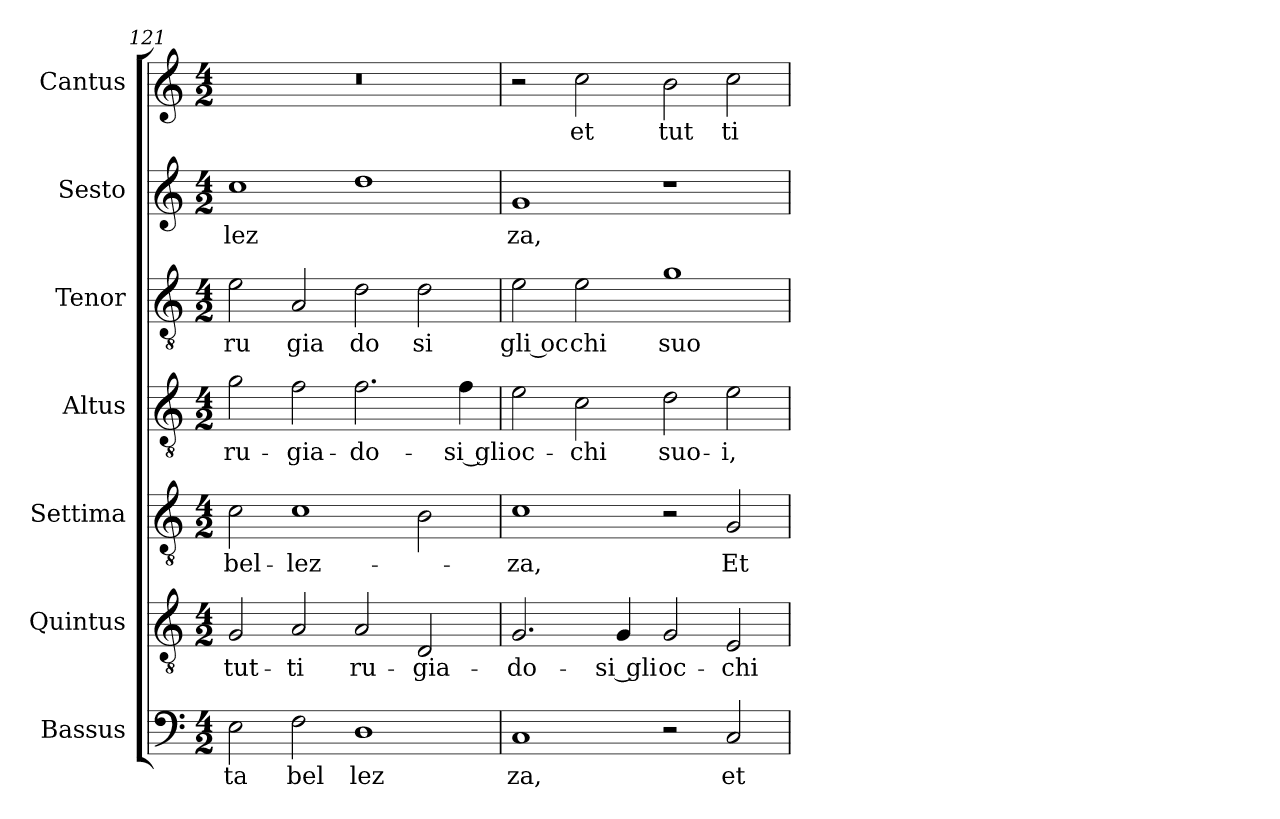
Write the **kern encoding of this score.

**kern	**text	**kern	**text	**kern	**text	**kern	**text	**kern	**text	**kern	**text	**kern	**text
*part7	*part7	*part6	*part6	*part5	*part5	*part4	*part4	*part3	*part3	*part2	*part2	*part1	*part1
*staff7	*staff7	*staff6	*staff6	*staff5	*staff5	*staff4	*staff4	*staff3	*staff3	*staff2	*staff2	*staff1	*staff1
*I"Bassus	*	*I"Quintus	*	*I"Settima	*	*I"Altus	*	*I"Tenor	*	*I"Sesto	*	*I"Cantus	*
*clefF4	*	*clefGv2	*	*clefGv2	*	*clefGv2	*	*clefGv2	*	*clefG2	*	*clefG2	*
*	*	*k[]	*	*k[]	*	*	*	*	*	*	*	*k[]	*
*	*	*C:	*	*C:	*	*	*	*	*	*	*	*C:	*
*M4/2	*	*M4/2	*	*M4/2	*	*M4/2	*	*M4/2	*	*M4/2	*	*M4/2	*
=121	=121	=121	=121	=121	=121	=121	=121	=121	=121	=121	=121	=121	=121
!	!LO:LY:b:cj	!	!LO:LY:b:cj	!	!LO:LY:b:cj	!	!LO:LY:b:cj	!	!LO:LY:b:cj	!	!LO:LY:b:cj	!	!
2E\	ta	2G/	tut-	2c\	bel-	2g\	ru-	2e\	ru	1cc	lez	0r	.
!	!LO:LY:b:cj	!	!LO:LY:b:cj	!	!LO:LY:b:cj	!	!LO:LY:b:cj	!	!LO:LY:b:cj	!	!	!	!
2F\	bel	2A/	-ti	1c	-lez-	2f\	-gia-	2A/	gia	.	.	.	.
!	!LO:LY:b:cj	!	!LO:LY:b:cj	!	!	!	!LO:LY:b:cj	!	!LO:LY:b:cj	!	!	!	!
1D	lez	2A/	ru-	.	.	2.f\	-do-	2d\	do	1dd	.	.	.
!	!	!	!LO:LY:b:cj	!	!	!	!	!	!LO:LY:b:cj	!	!	!	!
.	.	2D/	-gia-	2B\	.	.	.	2d\	si	.	.	.	.
!	!	!	!	!	!	!	!LO:LY:b:cj	!	!	!	!	!	!
.	.	.	.	.	.	4f\	-si gli	.	.	.	.	.	.
=122	=122	=122	=122	=122	=122	=122	=122	=122	=122	=122	=122	=122	=122
!	!LO:LY:b:cj	!	!LO:LY:b:cj	!	!LO:LY:b:cj	!	!LO:LY:b	!	!LO:LY:b:rj	!	!LO:LY:b:cj	!	!
1C	za,	2.G/	-do-	1c	-za,	2e\	oc-	2e\	gli oc	1g	za,	2r	.
!	!	!	!	!	!	!	!LO:LY:b:cj	!	!LO:LY:b:cj	!	!	!	!LO:LY:b:cj
.	.	.	.	.	.	2c\	-chi	2e\	chi	.	.	2cc\	et
!	!	!	!LO:LY:b:cj	!	!	!	!	!	!	!	!	!	!
.	.	4G/	-si gli	.	.	.	.	.	.	.	.	.	.
!	!	!	!LO:LY:b	!	!	!	!LO:LY:b:cj	!	!LO:LY:b:cj	!	!	!	!LO:LY:b:cj
2r	.	2G/	oc-	2r	.	2d\	suo-	1g	suo	1r	.	2b\	tut
!	!LO:LY:b:cj	!	!LO:LY:b:cj	!	!LO:LY:b:cj	!	!LO:LY:b:cj	!	!	!	!	!	!LO:LY:b:cj
2C/	et	2E/	-chi	2G/	Et	2e\	-i,	.	.	.	.	2cc\	ti
=	=	=	=	=	=	=	=	=	=	=	=	=	=
*-	*-	*-	*-	*-	*-	*-	*-	*-	*-	*-	*-	*-	*-
